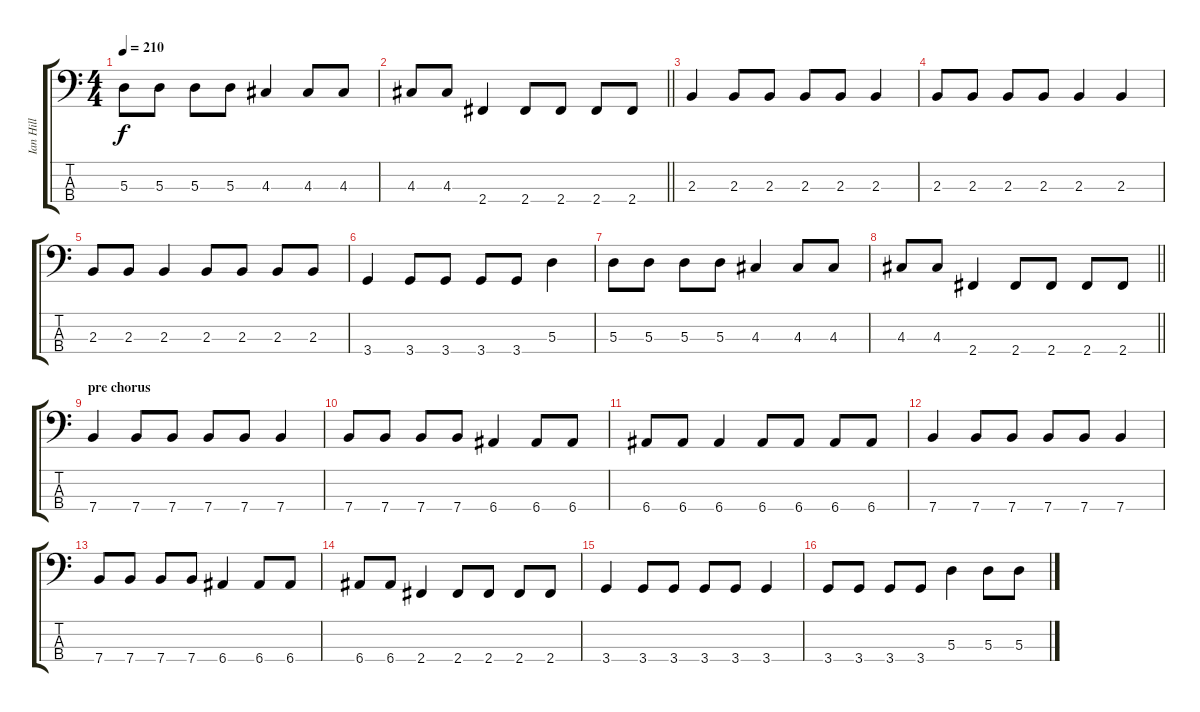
\track ("Ian Hill" "Ian Hill") {instrument electricbassfinger}
\staff {score tabs}
\tuning (G2 D2 A1 E1) {hide}
\ts (4 4)
\tempo 210
\clef f4
\ks c
5.3.8{dy f} 5.3.8 5.3.8 5.3.8 4.3.4 4.3.8 4.3.8 |
\barLineRight lightlight
4.3.8 4.3.8 2.4.4 2.4.8 2.4.8 2.4.8 2.4.8 |
2.3.4 2.3.8 2.3.8 2.3.8 2.3.8 2.3.4 |
2.3.8 2.3.8 2.3.8 2.3.8 2.3.4 2.3.4 |
2.3.8 2.3.8 2.3.4 2.3.8 2.3.8 2.3.8 2.3.8 |
3.4.4 3.4.8 3.4.8 3.4.8 3.4.8 5.3.4 |
5.3.8 5.3.8 5.3.8 5.3.8 4.3.4 4.3.8 4.3.8 |
\barLineRight lightlight
4.3.8 4.3.8 2.4.4 2.4.8 2.4.8 2.4.8 2.4.8 |
\section ("" "pre chorus")
7.4.4 7.4.8 7.4.8 7.4.8 7.4.8 7.4.4 |
7.4.8 7.4.8 7.4.8 7.4.8 6.4.4 6.4.8 6.4.8 |
6.4.8 6.4.8 6.4.4 6.4.8 6.4.8 6.4.8 6.4.8 |
7.4.4 7.4.8 7.4.8 7.4.8 7.4.8 7.4.4 |
7.4.8 7.4.8 7.4.8 7.4.8 6.4.4 6.4.8 6.4.8 |
6.4.8 6.4.8 2.4.4 2.4.8 2.4.8 2.4.8 2.4.8 |
3.4.4 3.4.8 3.4.8 3.4.8 3.4.8 3.4.4 |
3.4.8 3.4.8 3.4.8 3.4.8 5.3.4 5.3.8 5.3.8
